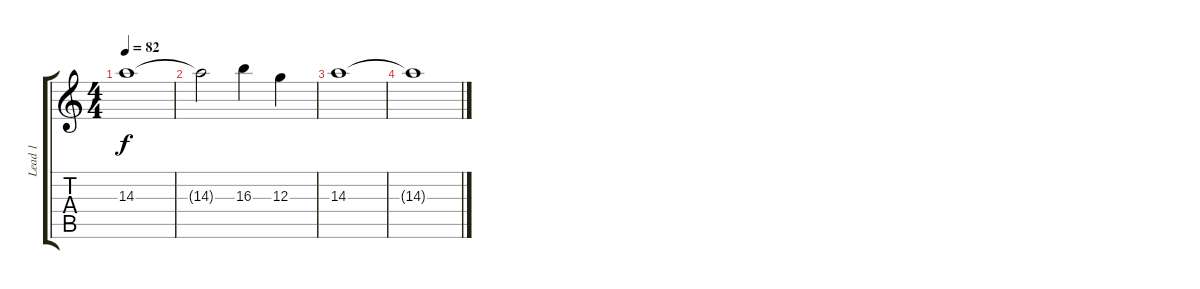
\track ("Lead 1" "Lead 1") {instrument distortionguitar}
\staff {score tabs}
\tuning (E4 B3 G3 D3 A2 E2) {hide}
\ts (4 4)
\tempo 82
\clef g2
\ks c
14.3.1{dy f} |
14.3{t}.2 16.3.4 12.3.4 |
14.3.1 |
14.3{t}.1
